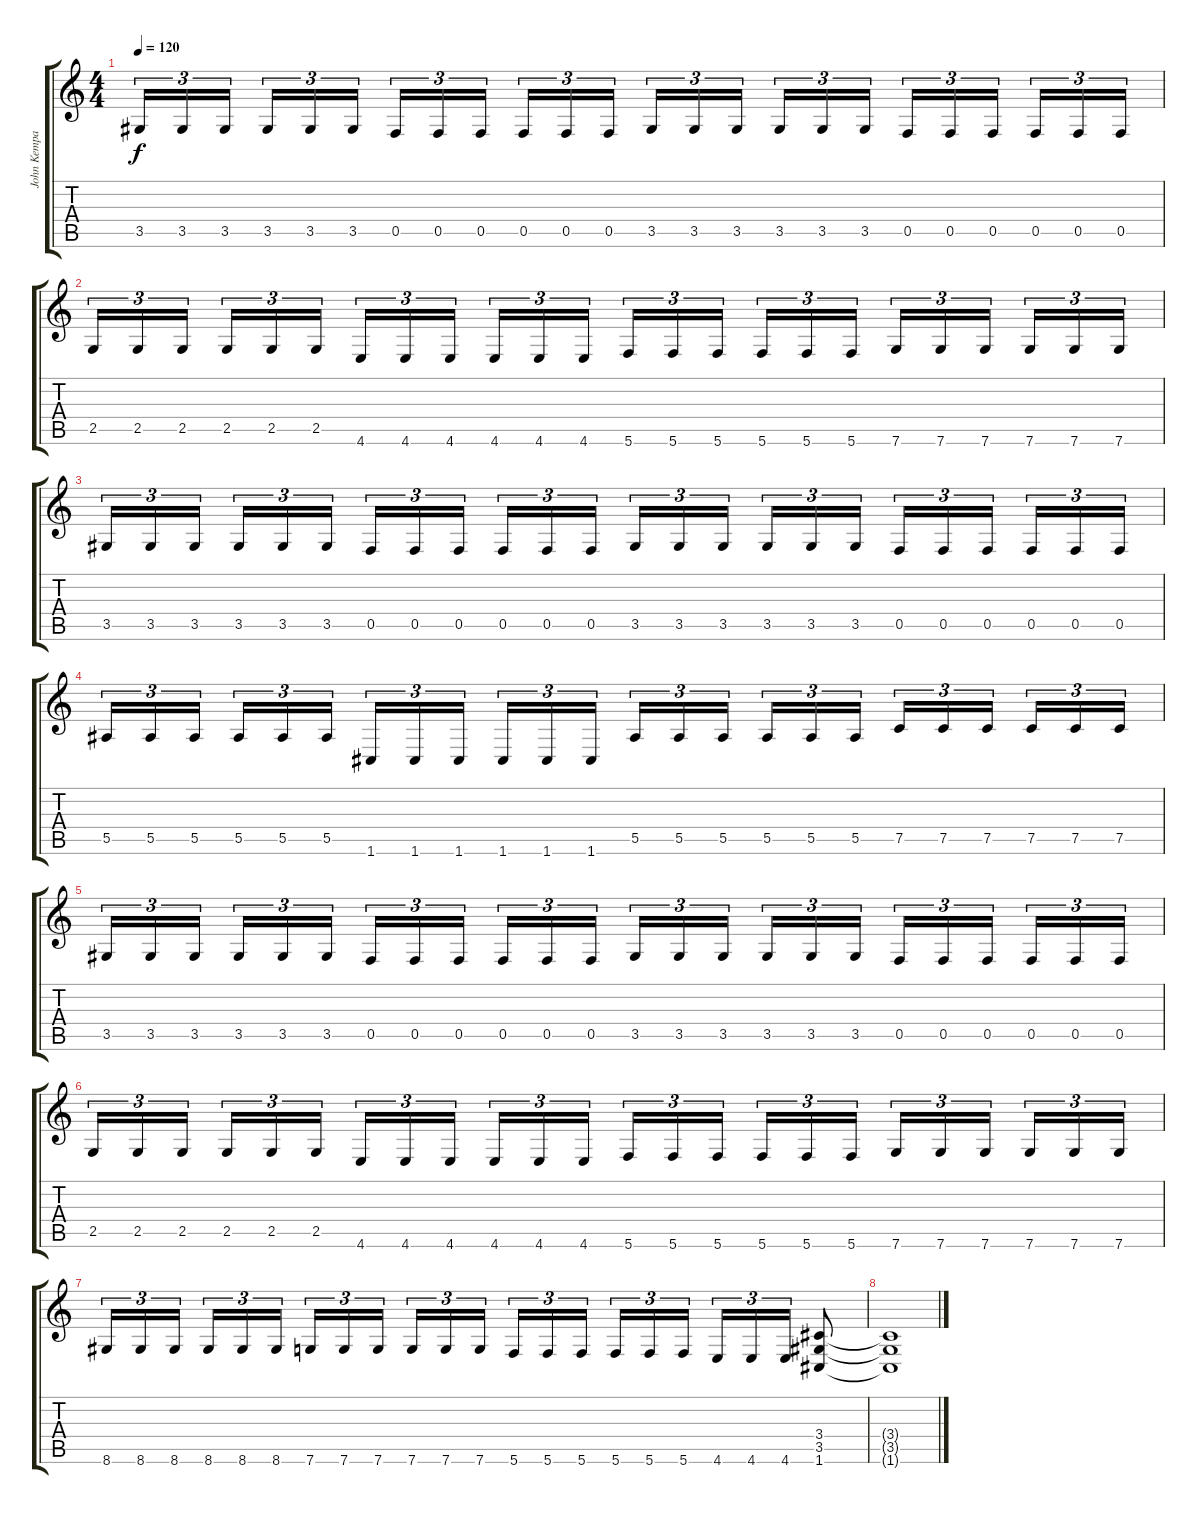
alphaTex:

\track ("John Kempainen (Rhythm Guitar)" "John Kempa") {instrument distortionguitar}
\staff {score tabs}
\tuning (C4 G3 Eb3 Bb2 F2 C2) {hide}
\ts (4 4)
\tempo 120
\clef g2
\ks c
3.5.16{tu (3 2) dy f} 3.5.16{tu (3 2)} 3.5.16{tu (3 2)} 3.5.16{tu (3 2)} 3.5.16{tu (3 2)} 3.5.16{tu (3 2)} 0.5.16{tu (3 2)} 0.5.16{tu (3 2)} 0.5.16{tu (3 2)} 0.5.16{tu (3 2)} 0.5.16{tu (3 2)} 0.5.16{tu (3 2)} 3.5.16{tu (3 2)} 3.5.16{tu (3 2)} 3.5.16{tu (3 2)} 3.5.16{tu (3 2)} 3.5.16{tu (3 2)} 3.5.16{tu (3 2)} 0.5.16{tu (3 2)} 0.5.16{tu (3 2)} 0.5.16{tu (3 2)} 0.5.16{tu (3 2)} 0.5.16{tu (3 2)} 0.5.16{tu (3 2)} |
2.5.16{tu (3 2)} 2.5.16{tu (3 2)} 2.5.16{tu (3 2)} 2.5.16{tu (3 2)} 2.5.16{tu (3 2)} 2.5.16{tu (3 2)} 4.6.16{tu (3 2)} 4.6.16{tu (3 2)} 4.6.16{tu (3 2)} 4.6.16{tu (3 2)} 4.6.16{tu (3 2)} 4.6.16{tu (3 2)} 5.6.16{tu (3 2)} 5.6.16{tu (3 2)} 5.6.16{tu (3 2)} 5.6.16{tu (3 2)} 5.6.16{tu (3 2)} 5.6.16{tu (3 2)} 7.6.16{tu (3 2)} 7.6.16{tu (3 2)} 7.6.16{tu (3 2)} 7.6.16{tu (3 2)} 7.6.16{tu (3 2)} 7.6.16{tu (3 2)} |
3.5.16{tu (3 2)} 3.5.16{tu (3 2)} 3.5.16{tu (3 2)} 3.5.16{tu (3 2)} 3.5.16{tu (3 2)} 3.5.16{tu (3 2)} 0.5.16{tu (3 2)} 0.5.16{tu (3 2)} 0.5.16{tu (3 2)} 0.5.16{tu (3 2)} 0.5.16{tu (3 2)} 0.5.16{tu (3 2)} 3.5.16{tu (3 2)} 3.5.16{tu (3 2)} 3.5.16{tu (3 2)} 3.5.16{tu (3 2)} 3.5.16{tu (3 2)} 3.5.16{tu (3 2)} 0.5.16{tu (3 2)} 0.5.16{tu (3 2)} 0.5.16{tu (3 2)} 0.5.16{tu (3 2)} 0.5.16{tu (3 2)} 0.5.16{tu (3 2)} |
5.5.16{tu (3 2)} 5.5.16{tu (3 2)} 5.5.16{tu (3 2)} 5.5.16{tu (3 2)} 5.5.16{tu (3 2)} 5.5.16{tu (3 2)} 1.6.16{tu (3 2)} 1.6.16{tu (3 2)} 1.6.16{tu (3 2)} 1.6.16{tu (3 2)} 1.6.16{tu (3 2)} 1.6.16{tu (3 2)} 5.5.16{tu (3 2)} 5.5.16{tu (3 2)} 5.5.16{tu (3 2)} 5.5.16{tu (3 2)} 5.5.16{tu (3 2)} 5.5.16{tu (3 2)} 7.5.16{tu (3 2)} 7.5.16{tu (3 2)} 7.5.16{tu (3 2)} 7.5.16{tu (3 2)} 7.5.16{tu (3 2)} 7.5.16{tu (3 2)} |
3.5.16{tu (3 2)} 3.5.16{tu (3 2)} 3.5.16{tu (3 2)} 3.5.16{tu (3 2)} 3.5.16{tu (3 2)} 3.5.16{tu (3 2)} 0.5.16{tu (3 2)} 0.5.16{tu (3 2)} 0.5.16{tu (3 2)} 0.5.16{tu (3 2)} 0.5.16{tu (3 2)} 0.5.16{tu (3 2)} 3.5.16{tu (3 2)} 3.5.16{tu (3 2)} 3.5.16{tu (3 2)} 3.5.16{tu (3 2)} 3.5.16{tu (3 2)} 3.5.16{tu (3 2)} 0.5.16{tu (3 2)} 0.5.16{tu (3 2)} 0.5.16{tu (3 2)} 0.5.16{tu (3 2)} 0.5.16{tu (3 2)} 0.5.16{tu (3 2)} |
2.5.16{tu (3 2)} 2.5.16{tu (3 2)} 2.5.16{tu (3 2)} 2.5.16{tu (3 2)} 2.5.16{tu (3 2)} 2.5.16{tu (3 2)} 4.6.16{tu (3 2)} 4.6.16{tu (3 2)} 4.6.16{tu (3 2)} 4.6.16{tu (3 2)} 4.6.16{tu (3 2)} 4.6.16{tu (3 2)} 5.6.16{tu (3 2)} 5.6.16{tu (3 2)} 5.6.16{tu (3 2)} 5.6.16{tu (3 2)} 5.6.16{tu (3 2)} 5.6.16{tu (3 2)} 7.6.16{tu (3 2)} 7.6.16{tu (3 2)} 7.6.16{tu (3 2)} 7.6.16{tu (3 2)} 7.6.16{tu (3 2)} 7.6.16{tu (3 2)} |
8.6.16{tu (3 2)} 8.6.16{tu (3 2)} 8.6.16{tu (3 2)} 8.6.16{tu (3 2)} 8.6.16{tu (3 2)} 8.6.16{tu (3 2)} 7.6.16{tu (3 2)} 7.6.16{tu (3 2)} 7.6.16{tu (3 2)} 7.6.16{tu (3 2)} 7.6.16{tu (3 2)} 7.6.16{tu (3 2)} 5.6.16{tu (3 2)} 5.6.16{tu (3 2)} 5.6.16{tu (3 2)} 5.6.16{tu (3 2)} 5.6.16{tu (3 2)} 5.6.16{tu (3 2)} 4.6.16{tu (3 2)} 4.6.16{tu (3 2)} 4.6.16{tu (3 2)} (3.4 3.5 1.6).8{balance 8} |
(3.4{t} 3.5{t} 1.6{t}).1
